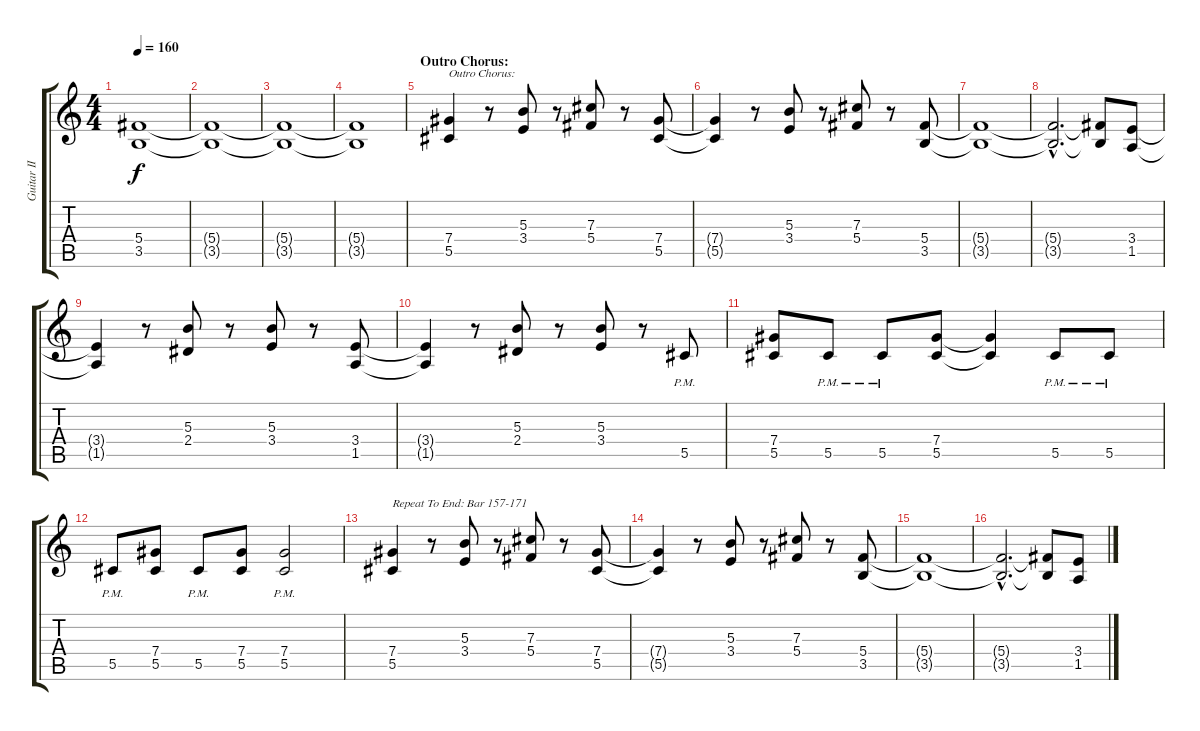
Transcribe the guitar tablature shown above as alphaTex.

\track ("Guitar II" "Guitar II") {instrument distortionguitar}
\staff {score tabs}
\tuning (Eb4 Bb3 Gb3 Db3 Ab2 Eb2) {hide}
\ts (4 4)
\tempo 160
\clef g2
\ks c
(5.4{t} 3.5{t}).1{dy f} |
(5.4{t} 3.5{t}).1 |
(5.4{t} 3.5{t}).1 |
(5.4{t} 3.5{t}).1 |
\section ("" "Outro Chorus:")
(7.4 5.5).4{txt "Outro Chorus:"} r.8 (5.3 3.4).8 r.8 (7.3 5.4).8 r.8 (7.4 5.5).8 |
(7.4{t} 5.5{t}).4 r.8 (5.3 3.4).8 r.8 (7.3 5.4).8 r.8 (5.4 3.5).8 |
(5.4{t} 3.5{t}).1 |
(5.4{hac t} 3.5{hac t}).2{d} (5.4{t} 3.5{t}).8 (3.4 1.5).8 |
(3.4{t} 1.5{t}).4 r.8 (5.3 2.4).8 r.8 (5.3 3.4).8 r.8 (3.4 1.5).8 |
(3.4{t} 1.5{t}).4 r.8 (5.3 2.4).8 r.8 (5.3 3.4).8 r.8 5.5{pm}.8 |
(7.4 5.5).8 5.5{pm}.8 5.5{pm}.8 (7.4 5.5).8 (7.4{t} 5.5{t}).4 5.5{pm}.8 5.5{pm}.8 |
5.5{pm}.8 (7.4 5.5).8 5.5{pm}.8 (7.4 5.5).8 (7.4{pm} 5.5).2 |
(7.4 5.5).4{txt "Repeat To End: Bar 157-171"} r.8 (5.3 3.4).8 r.8 (7.3 5.4).8 r.8 (7.4 5.5).8 |
(7.4{t} 5.5{t}).4 r.8 (5.3 3.4).8 r.8 (7.3 5.4).8 r.8 (5.4 3.5).8 |
(5.4{t} 3.5{t}).1 |
(5.4{hac t} 3.5{hac t}).2{d} (5.4{t} 3.5{t}).8 (3.4 1.5).8
